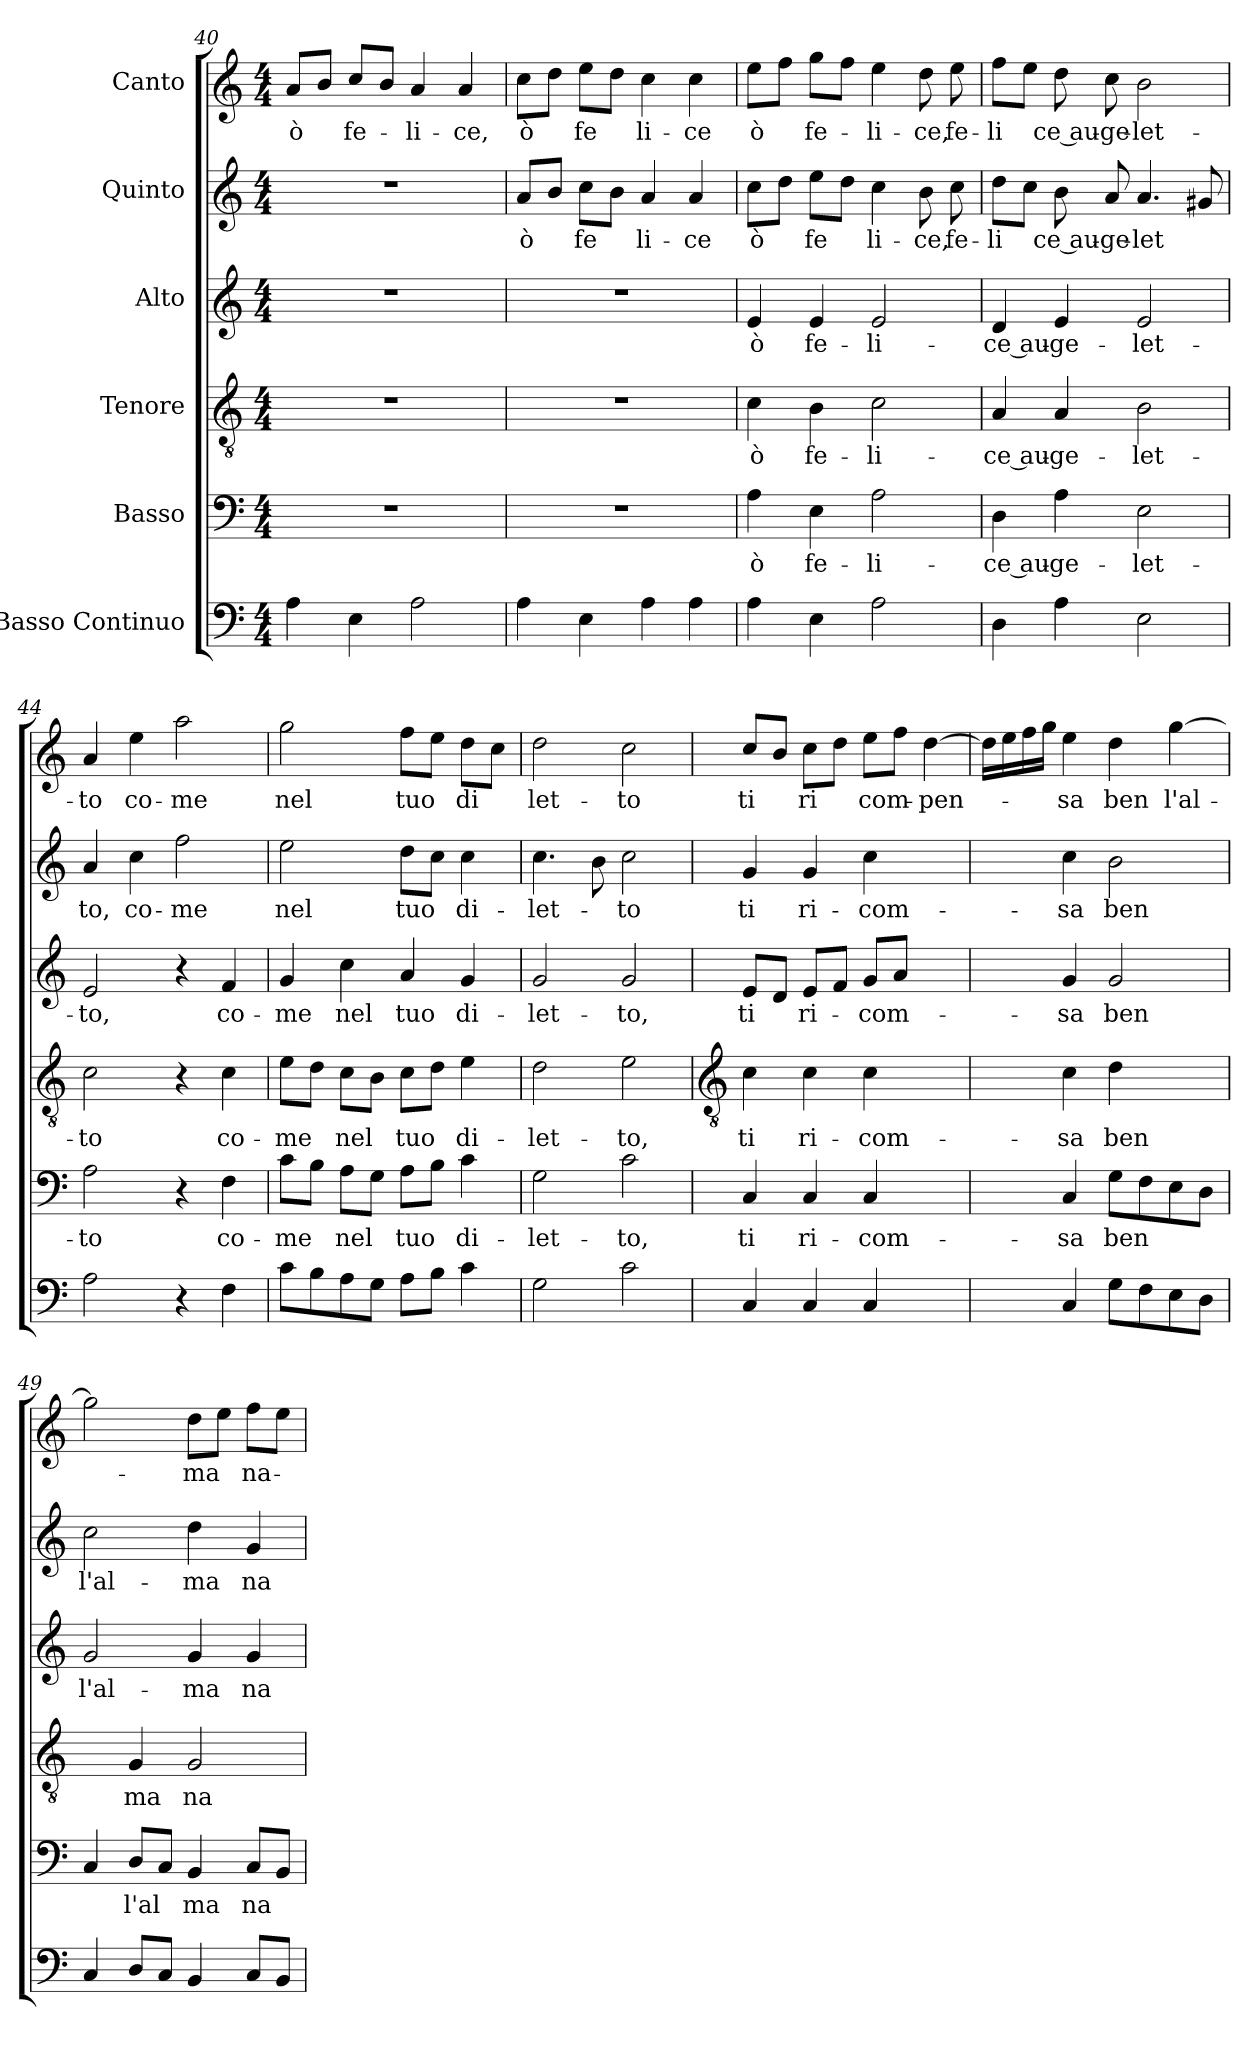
**kern	**kern	**text	**kern	**text	**kern	**text	**kern	**text	**kern	**text
*part6	*part5	*part5	*part4	*part4	*part3	*part3	*part2	*part2	*part1	*part1
*staff6	*staff5	*staff5	*staff4	*staff4	*staff3	*staff3	*staff2	*staff2	*staff1	*staff1
*I"Basso Continuo	*I"Basso	*	*I"Tenore	*	*I"Alto	*	*I"Quinto	*	*I"Canto	*
!!LO:LB:g=z
*clefF4	*clefF4	*	*clefGv2	*	*clefG2	*	*clefG2	*	*clefG2	*
*k[]	*k[]	*	*k[]	*	*k[]	*	*k[]	*	*k[]	*
*C:	*C:	*	*C:	*	*C:	*	*C:	*	*C:	*
*M4/4	*M4/4	*	*M4/4	*	*M4/4	*	*M4/4	*	*M4/4	*
=40	=40	=40	=40	=40	=40	=40	=40	=40	=40	=40
!	!	!	!	!	!	!	!	!	!	!LO:LY:b
4A	1r	.	1r	.	1r	.	1r	.	8aL	ò
.	.	.	.	.	.	.	.	.	8bJ	.
!	!	!	!	!	!	!	!	!	!	!LO:LY:b
4E	.	.	.	.	.	.	.	.	8cc/L	fe-
.	.	.	.	.	.	.	.	.	8b/J	.
!	!	!	!	!	!	!	!	!	!	!LO:LY:b
2A	.	.	.	.	.	.	.	.	4a	-li-
!	!	!	!	!	!	!	!	!	!	!LO:LY:b
.	.	.	.	.	.	.	.	.	4a	-ce,
=41	=41	=41	=41	=41	=41	=41	=41	=41	=41	=41
!	!	!	!	!	!	!	!	!LO:LY:b	!	!LO:LY:b
4A	1r	.	1r	.	1r	.	8aL	ò	8ccL	ò
.	.	.	.	.	.	.	8bJ	.	8ddJ	.
!	!	!	!	!	!	!	!	!LO:LY:b	!	!LO:LY:b
4E	.	.	.	.	.	.	8ccL	fe	8eeL	fe
.	.	.	.	.	.	.	8bJ	.	8ddJ	.
!	!	!	!	!	!	!	!	!LO:LY:b	!	!LO:LY:b
4A	.	.	.	.	.	.	4a	li-	4cc	li-
!	!	!	!	!	!	!	!	!LO:LY:b	!	!LO:LY:b
4A	.	.	.	.	.	.	4a	-ce	4cc	-ce
=42	=42	=42	=42	=42	=42	=42	=42	=42	=42	=42
!	!	!LO:LY:b	!	!LO:LY:b	!	!LO:LY:b	!	!LO:LY:b	!	!LO:LY:b
4A	4A	ò	4c	ò	4e	ò	8ccL	ò	8eeL	ò
.	.	.	.	.	.	.	8ddJ	.	8ffJ	.
!	!	!LO:LY:b	!	!LO:LY:b	!	!LO:LY:b	!	!LO:LY:b	!	!LO:LY:b
4E	4E	fe-	4B	fe-	4e	fe-	8eeL	fe	8ggL	fe-
.	.	.	.	.	.	.	8ddJ	.	8ffJ	.
!	!	!LO:LY:b	!	!LO:LY:b	!	!LO:LY:b	!	!LO:LY:b	!	!LO:LY:b
2A	2A	-li-	2c	-li-	2e	-li-	4cc	li-	4ee	-li-
!	!	!	!	!	!	!	!	!LO:LY:b	!	!LO:LY:b
.	.	.	.	.	.	.	8b	-ce,	8dd	-ce,
!	!	!	!	!	!	!	!	!LO:LY:b	!	!LO:LY:b
.	.	.	.	.	.	.	8cc	fe-	8ee	fe-
=43	=43	=43	=43	=43	=43	=43	=43	=43	=43	=43
!	!	!LO:LY:b	!	!LO:LY:b	!	!LO:LY:b	!	!LO:LY:b	!	!LO:LY:b
4D	4D	-ce au-	4A	-ce au-	4d	-ce au-	8ddL	-li	8ffL	-li
.	.	.	.	.	.	.	8ccJ	.	8eeJ	.
!	!	!LO:LY:b	!	!LO:LY:b	!	!LO:LY:b	!	!LO:LY:b	!	!LO:LY:b
4A	4A	-ge-	4A	-ge-	4e	-ge-	8b	ce au-	8dd	ce au-
!	!	!	!	!	!	!	!	!LO:LY:b	!	!LO:LY:b
.	.	.	.	.	.	.	8a	-ge-	8cc	-ge-
!	!	!LO:LY:b	!	!LO:LY:b	!	!LO:LY:b	!	!LO:LY:b	!	!LO:LY:b
2E	2E	-let-	2B	-let-	2e	-let-	4.a	-let	2b	-let-
.	.	.	.	.	.	.	8g#X	.	.	.
=44	=44	=44	=44	=44	=44	=44	=44	=44	=44	=44
!	!	!LO:LY:b	!	!LO:LY:b	!	!LO:LY:b	!	!LO:LY:b	!	!LO:LY:b
2A	2A	-to	2c	-to	2e	-to,	4a	to,	4a	-to
!	!	!	!	!	!	!	!	!LO:LY:b	!	!LO:LY:b
.	.	.	.	.	.	.	4cc	co-	4ee	co-
!	!	!	!	!	!	!	!	!LO:LY:b	!	!LO:LY:b
4r	4r	.	4r	.	4r	.	2ff	-me	2aa	-me
!	!	!LO:LY:b	!	!LO:LY:b	!	!LO:LY:b	!	!	!	!
4F	4F	co-	4c	co-	4f	co-	.	.	.	.
=45	=45	=45	=45	=45	=45	=45	=45	=45	=45	=45
!	!	!LO:LY:b	!	!LO:LY:b	!	!LO:LY:b	!	!LO:LY:b	!	!LO:LY:b
8cL	8cL	-me	8eL	-me	4g	-me	2ee	nel	2gg	nel
8B	8BJ	.	8dJ	.	.	.	.	.	.	.
!	!	!LO:LY:b	!	!LO:LY:b	!	!LO:LY:b	!	!	!	!
8A	8AL	nel	8cL	nel	4cc	nel	.	.	.	.
8GJ	8GJ	.	8BJ	.	.	.	.	.	.	.
!	!	!LO:LY:b	!	!LO:LY:b	!	!LO:LY:b	!	!LO:LY:b	!	!LO:LY:b
8AL	8AL	tuo	8cL	tuo	4a	tuo	8ddL	tuo	8ffL	tuo
8BJ	8BJ	.	8dJ	.	.	.	8ccJ	.	8eeJ	.
!	!	!LO:LY:b	!	!LO:LY:b	!	!LO:LY:b	!	!LO:LY:b	!	!LO:LY:b
4c	4c	di-	4e	di-	4g	di-	4cc	di-	8ddL	di
.	.	.	.	.	.	.	.	.	8ccJ	.
=46	=46	=46	=46	=46	=46	=46	=46	=46	=46	=46
!	!	!LO:LY:b	!	!LO:LY:b	!	!LO:LY:b	!	!LO:LY:b	!	!LO:LY:b
2G	2G	-let-	2d	-let-	2g	-let-	4.cc	-let-	2dd	let-
.	.	.	.	.	.	.	8b	.	.	.
!	!	!LO:LY:b	!	!LO:LY:b	!	!LO:LY:b	!	!LO:LY:b	!	!LO:LY:b
2c	2c	-to,	2e	-to,	2g	-to,	2cc	-to	2cc	-to
!!LO:LB:g=z
=47	=47	=47	=47	=47	=47	=47	=47	=47	=47	=47
*	*	*	*clefGv2	*	*	*	*	*	*	*
!	!	!LO:LY:b	!	!LO:LY:b	!	!LO:LY:b	!	!LO:LY:b	!	!LO:LY:b
4C	4C	ti	4c	ti	8eL	ti	4g	ti	8cc/L	ti
.	.	.	.	.	8dJ	.	.	.	8b/J	.
!	!	!LO:LY:b	!	!LO:LY:b	!	!LO:LY:b	!	!LO:LY:b	!	!LO:LY:b
4C	4C	ri-	4c	ri-	8eL	ri-	4g	ri-	8ccL	ri
.	.	.	.	.	8fJ	.	.	.	8ddJ	.
!	!	!LO:LY:b	!	!LO:LY:b	!	!LO:LY:b	!	!LO:LY:b	!	!LO:LY:b
4C	4C	-com-	4c	-com-	8gL	-com-	4cc	-com-	8eeL	com-
.	.	.	.	.	8aJ	.	.	.	8ffJ	.
!	!	!LO:LY:b	!	!LO:LY:b	!	!LO:LY:b	!	!LO:LY:b	!	!LO:LY:b
[4Fyy	[4Fyy	-pen	[4dyy	-pen	[4fyy	-pen	[4ayy	-pen	[4dd	-pen-
=48	=48	=48	=48	=48	=48	=48	=48	=48	=48	=48
4Fyy]	4Fyy]	.	4dyy]	.	4fyy]	.	4ayy]	.	16ddLL]	.
.	.	.	.	.	.	.	.	.	16ee	.
.	.	.	.	.	.	.	.	.	16ff	.
.	.	.	.	.	.	.	.	.	16ggJJ	.
!	!	!LO:LY:b	!	!LO:LY:b	!	!LO:LY:b	!	!LO:LY:b	!	!LO:LY:b
4C	4C	sa	4c	sa	4g	sa	4cc	sa	4ee	-sa
!	!	!LO:LY:b	!	!LO:LY:b	!	!LO:LY:b	!	!LO:LY:b	!	!LO:LY:b
8GL	8GL	ben	4d	ben	2g	ben	2b	ben	4dd	ben
8F	8F	.	.	.	.	.	.	.	.	.
!	!	!	!	!LO:LY:b	!	!	!	!	!	!LO:LY:b
8E	8E	.	[4Gyy	l'al-	.	.	.	.	[4gg	l'al-
8DJ	8DJ	.	.	.	.	.	.	.	.	.
=49	=49	=49	=49	=49	=49	=49	=49	=49	=49	=49
!	!	!	!	!	!	!LO:LY:b	!	!LO:LY:b	!	!
4C	4C	.	4Gyy]	.	2g	l'al-	2cc	l'al-	2gg]	.
!	!	!LO:LY:b	!	!LO:LY:b	!	!	!	!	!	!
8DL	8DL	l'al	4G	-ma	.	.	.	.	.	.
8CJ	8CJ	.	.	.	.	.	.	.	.	.
!	!	!LO:LY:b	!	!LO:LY:b	!	!LO:LY:b	!	!LO:LY:b	!	!LO:LY:b
4BB	4BB	ma	2G	na-	4g	-ma	4dd	-ma	8ddL	-ma
.	.	.	.	.	.	.	.	.	8eeJ	.
!	!	!LO:LY:b	!	!	!	!LO:LY:b	!	!LO:LY:b	!	!LO:LY:b
8CL	8CL	na	.	.	4g	na-	4g	na-	8ffL	na-
8BBJ	8BBJ	.	.	.	.	.	.	.	8eeJ	.
=	=	=	=	=	=	=	=	=	=	=
*-	*-	*-	*-	*-	*-	*-	*-	*-	*-	*-
